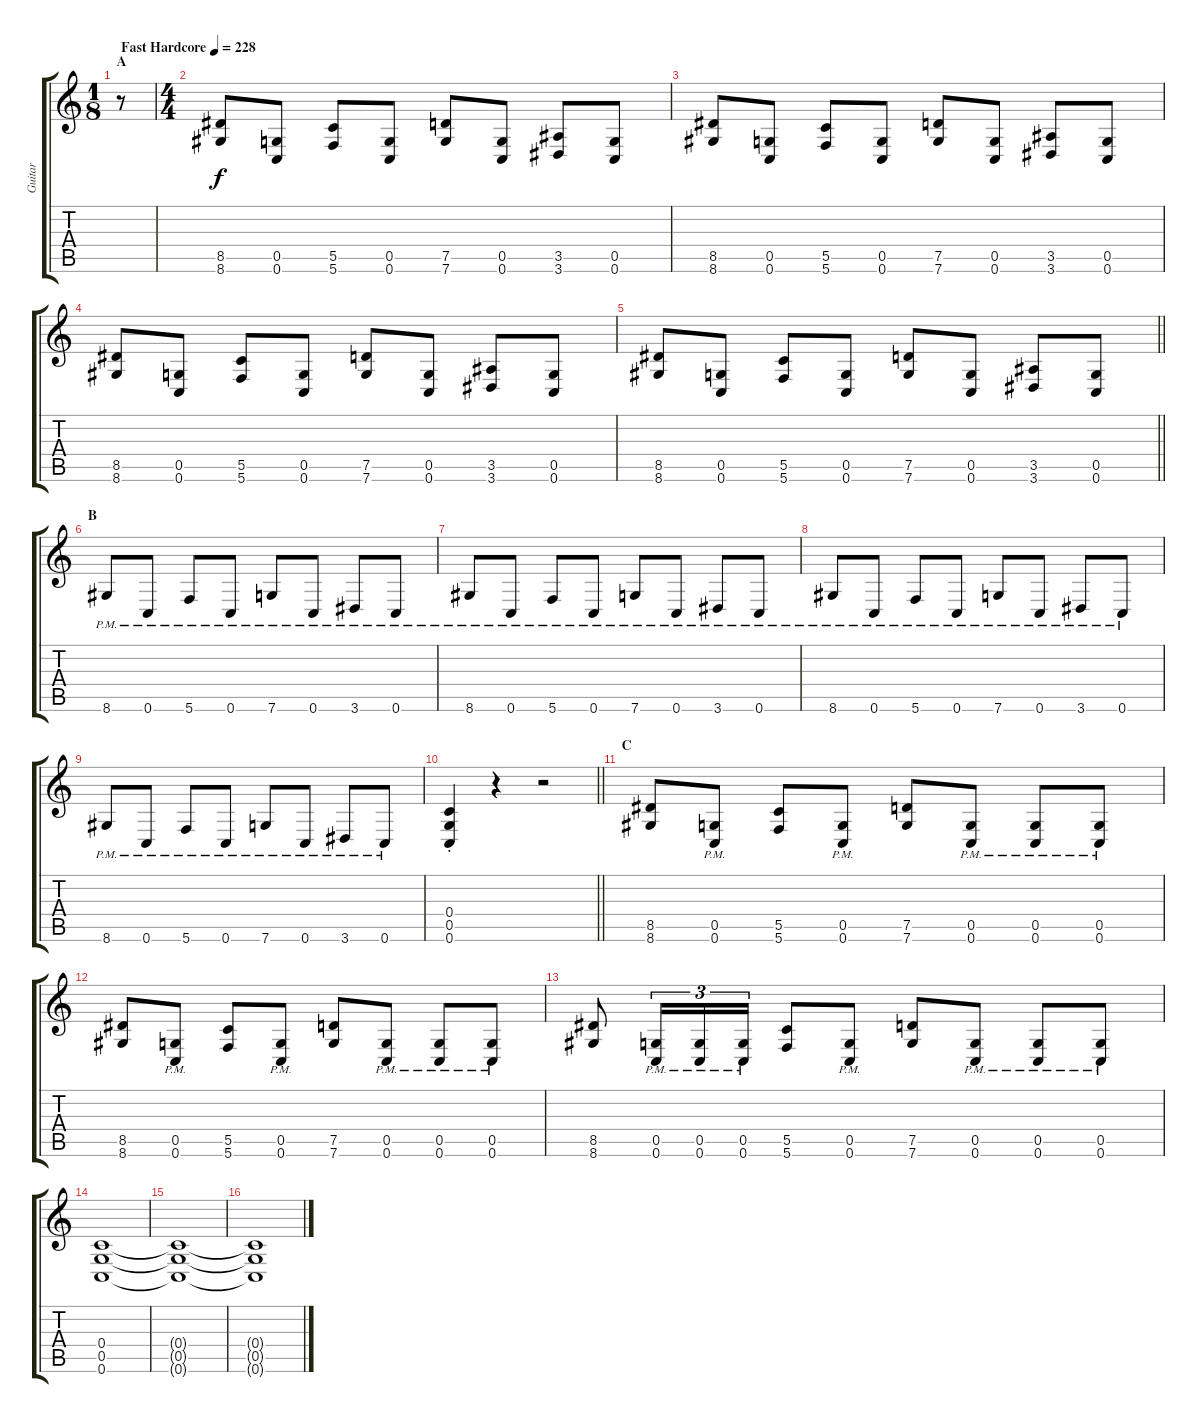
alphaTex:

\track ("Guitar" "Guitar") {instrument distortionguitar}
\staff {score tabs}
\tuning (D4 A3 F3 C3 G2 C2) {hide}
\ts (1 8)
\section ("" "A")
\tempo (228 "Fast Hardcore")
\clef g2
\ks c
r.8{dy f instrument distortionguitar} |
\ts (4 4)
(8.5 8.6).8 (0.5 0.6).8 (5.5 5.6).8 (0.5 0.6).8 (7.5 7.6).8 (0.5 0.6).8 (3.5 3.6).8 (0.5 0.6).8 |
(8.5 8.6).8 (0.5 0.6).8 (5.5 5.6).8 (0.5 0.6).8 (7.5 7.6).8 (0.5 0.6).8 (3.5 3.6).8 (0.5 0.6).8 |
(8.5 8.6).8 (0.5 0.6).8 (5.5 5.6).8 (0.5 0.6).8 (7.5 7.6).8 (0.5 0.6).8 (3.5 3.6).8 (0.5 0.6).8 |
\barLineRight lightlight
(8.5 8.6).8 (0.5 0.6).8 (5.5 5.6).8 (0.5 0.6).8 (7.5 7.6).8 (0.5 0.6).8 (3.5 3.6).8 (0.5 0.6).8 |
\section ("" "B")
8.6{pm}.8 0.6{pm}.8 5.6{pm}.8 0.6{pm}.8 7.6{pm}.8 0.6{pm}.8 3.6{pm}.8 0.6{pm}.8 |
8.6{pm}.8 0.6{pm}.8 5.6{pm}.8 0.6{pm}.8 7.6{pm}.8 0.6{pm}.8 3.6{pm}.8 0.6{pm}.8 |
8.6{pm}.8 0.6{pm}.8 5.6{pm}.8 0.6{pm}.8 7.6{pm}.8 0.6{pm}.8 3.6{pm}.8 0.6{pm}.8 |
8.6{pm}.8 0.6{pm}.8 5.6{pm}.8 0.6{pm}.8 7.6{pm}.8 0.6{pm}.8 3.6{pm}.8 0.6{pm}.8 |
\barLineRight lightlight
(0.4{st} 0.5{st} 0.6{st}).4 r.4 r.2 |
\section ("" "C")
(8.5 8.6).8 (0.5{pm} 0.6{pm}).8 (5.5 5.6).8 (0.5{pm} 0.6{pm}).8 (7.5 7.6).8 (0.5{pm} 0.6{pm}).8 (0.5{pm} 0.6{pm}).8 (0.5{pm} 0.6{pm}).8 |
(8.5 8.6).8 (0.5{pm} 0.6{pm}).8 (5.5 5.6).8 (0.5{pm} 0.6{pm}).8 (7.5 7.6).8 (0.5{pm} 0.6{pm}).8 (0.5{pm} 0.6{pm}).8 (0.5{pm} 0.6{pm}).8 |
(8.5 8.6).8 (0.5{pm} 0.6{pm}).16{tu (3 2)} (0.5{pm} 0.6{pm}).16{tu (3 2)} (0.5{pm} 0.6{pm}).16{tu (3 2)} (5.5 5.6).8 (0.5{pm} 0.6{pm}).8 (7.5 7.6).8 (0.5{pm} 0.6{pm}).8 (0.5{pm} 0.6{pm}).8 (0.5{pm} 0.6{pm}).8 |
(0.4 0.5 0.6).1 |
(0.4{t} 0.5{t} 0.6{t}).1 |
(0.4{t} 0.5{t} 0.6{t}).1
